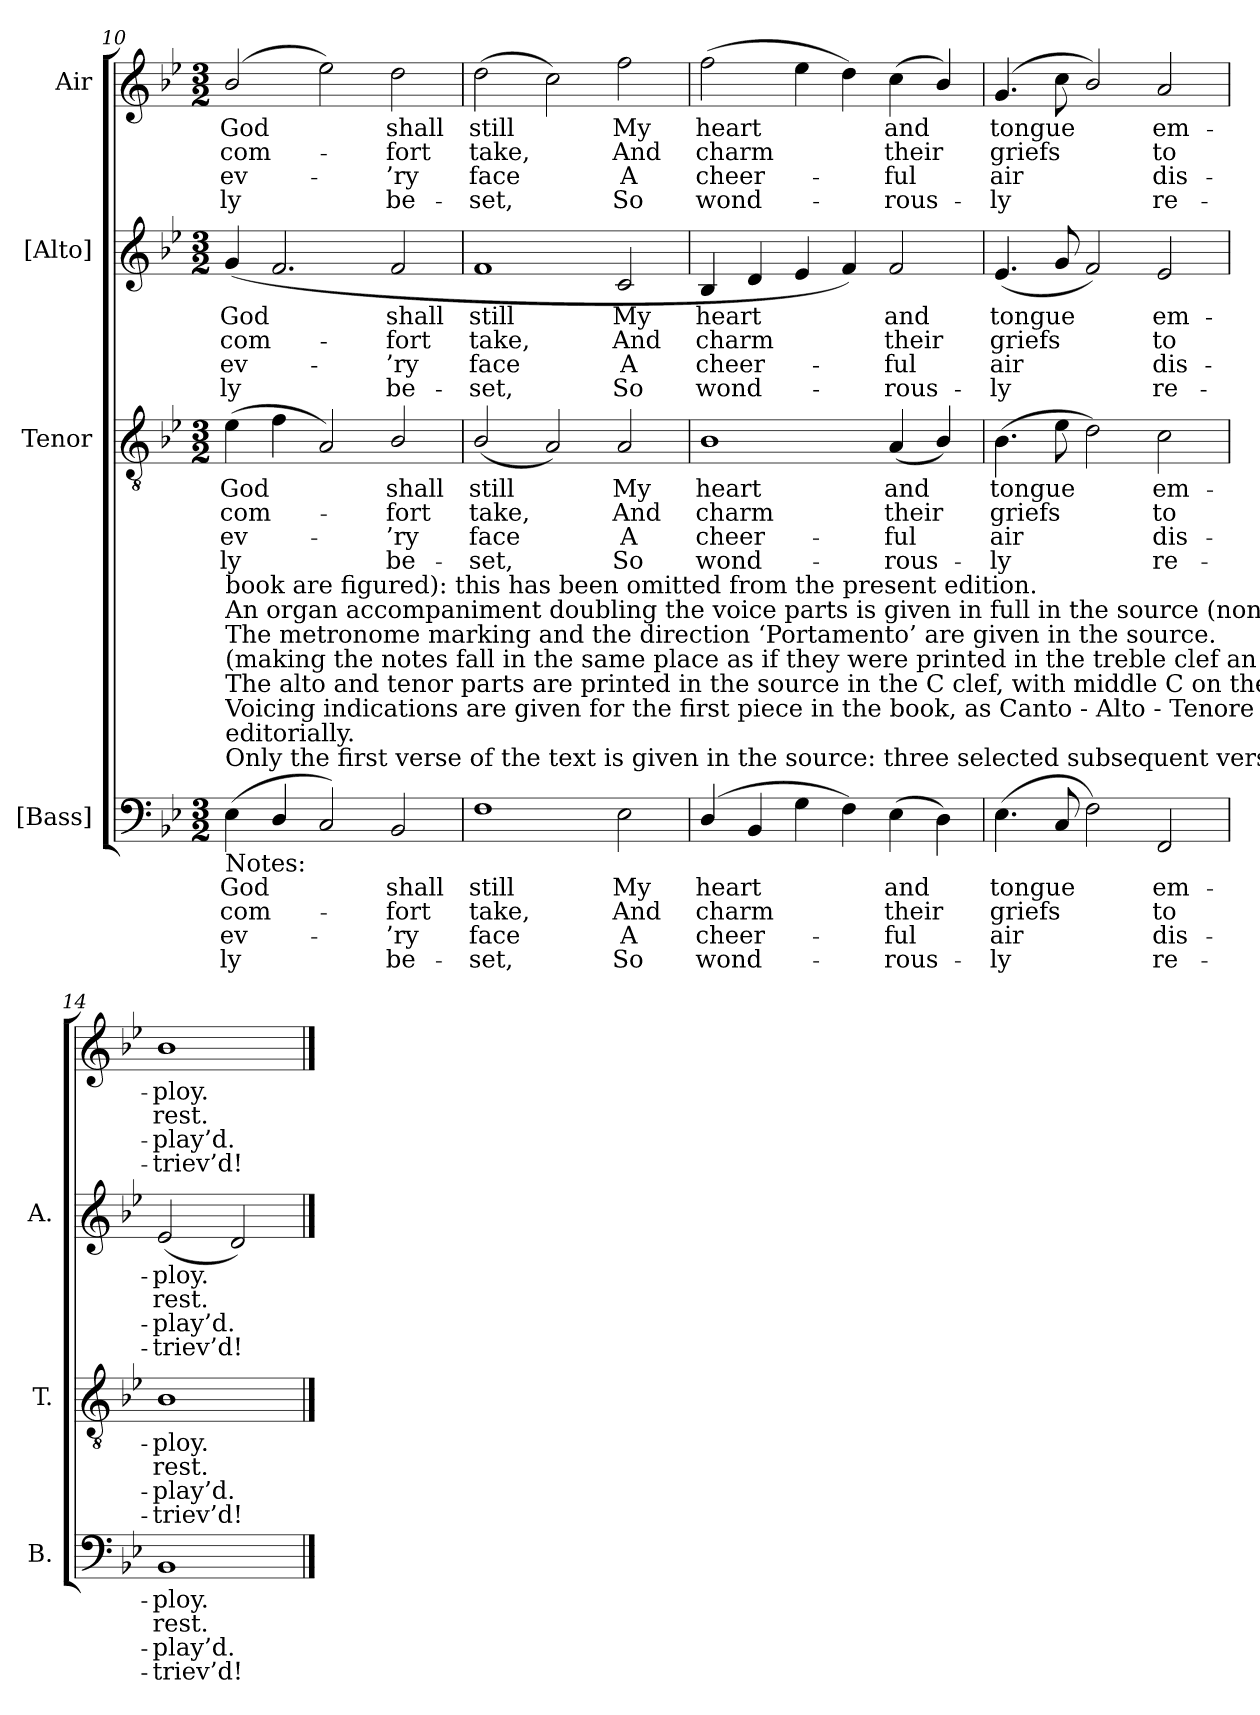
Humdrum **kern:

**kern	**text	**text	**text	**text	**kern	**text	**text	**text	**text	**kern	**text	**text	**text	**text	**kern	**text	**text	**text	**text
*part4	*part4	*part4	*part4	*part4	*part3	*part3	*part3	*part3	*part3	*part2	*part2	*part2	*part2	*part2	*part1	*part1	*part1	*part1	*part1
*staff4	*staff4	*staff4	*staff4	*staff4	*staff3	*staff3	*staff3	*staff3	*staff3	*staff2	*staff2	*staff2	*staff2	*staff2	*staff1	*staff1	*staff1	*staff1	*staff1
*I"[Bass]	*	*	*	*	*I"Tenor	*	*	*	*	*I"[Alto]	*	*	*	*	*I"Air	*	*	*	*
*I'B.	*	*	*	*	*I'T.	*	*	*	*	*I'A.	*	*	*	*	*	*	*	*	*
!!LO:PB:g=z
*clefF4	*	*	*	*	*clefGv2	*	*	*	*	*clefG2	*	*	*	*	*clefG2	*	*	*	*
*	*	*	*	*	*ITrd7c12	*	*	*	*	*	*	*	*	*	*	*	*	*	*
*k[b-e-]	*	*	*	*	*k[b-e-]	*	*	*	*	*k[b-e-]	*	*	*	*	*k[b-e-]	*	*	*	*
*B-:	*	*	*	*	*B-:	*	*	*	*	*B-:	*	*	*	*	*B-:	*	*	*	*
*M3/2	*	*	*	*	*M3/2	*	*	*	*	*M3/2	*	*	*	*	*M3/2	*	*	*	*
=10	=10	=10	=10	=10	=10	=10	=10	=10	=10	=10	=10	=10	=10	=10	=10	=10	=10	=10	=10
!	!LO:LY:b:color=#000000	!LO:LY:b:color=#000000	!LO:LY:b:color=#000000	!LO:LY:b:color=#000000	!	!	!	!	!	!	!	!	!	!	!	!	!	!	!
!	!	!	!	!	!	!LO:LY:b:color=#000000	!LO:LY:b:color=#000000	!LO:LY:b:color=#000000	!LO:LY:b:color=#000000	!	!	!	!	!	!	!	!	!	!
!	!	!	!	!	!	!	!	!	!	!	!LO:LY:b:color=#000000	!LO:LY:b:color=#000000	!LO:LY:b:color=#000000	!LO:LY:b:color=#000000	!	!	!	!	!
!LO:TX:b:t=Notes&colon;	!	!	!	!	!	!	!	!	!	!	!	!	!	!	!	!	!	!	!
!LO:TX:t=Only the first verse of the text is given in the source&colon; three selected subsequent verses have here been added	!	!	!	!	!	!	!	!	!	!	!	!	!	!	!	!	!	!	!
!LO:TX:t=editorially.	!	!	!	!	!	!	!	!	!	!	!	!	!	!	!	!	!	!	!
!LO:TX:t=Voicing indications are given for the first piece in the book, as Canto - Alto - Tenore - Basso - Organo.	!	!	!	!	!	!	!	!	!	!	!	!	!	!	!	!	!	!	!
!LO:TX:t=The alto and tenor parts are printed in the source in the C clef, with middle C on the third space up on the staff	!	!	!	!	!	!	!	!	!	!	!	!	!	!	!	!	!	!	!
!LO:TX:t=(making the notes fall in the same place as if they were printed in the treble clef an octave above sounding pitch).	!	!	!	!	!	!	!	!	!	!	!	!	!	!	!	!	!	!	!
!LO:TX:t=The metronome marking and the direction ‘Portamento’ are given in the source.	!	!	!	!	!	!	!	!	!	!	!	!	!	!	!	!	!	!	!
!LO:TX:t=An organ accompaniment doubling the voice parts is given in full in the source (none of the organ bass parts in the	!	!	!	!	!	!	!	!	!	!	!	!	!	!	!	!	!	!	!
!LO:TX:t=book are figured)&colon; this has been omitted from the present edition.	!	!	!	!	!	!	!	!	!	!	!	!	!	!	!	!	!	!	!
!	!	!	!	!	!	!	!	!	!	!	!	!	!	!	!	!LO:LY:b:color=#000000	!LO:LY:b:color=#000000	!LO:LY:b:color=#000000	!LO:LY:b:color=#000000
(4E-i\	God	com-	-ev-	-ly	(4E-i\	God	com-	-ev-	-ly	(4gi/	God	com-	-ev-	-ly	(2b-i/	God	com-	-ev-	-ly
4Di/	.	.	.	.	4Fi\	.	.	.	.	2.fi/	.	.	.	.	.	.	.	.	.
2Ci/)	.	.	.	.	2AAi/)	.	.	.	.	.	.	.	.	.	2ee-i\)	.	.	.	.
!	!LO:LY:b:color=#000000	!LO:LY:b:color=#000000	!LO:LY:b:color=#000000	!LO:LY:b:color=#000000	!	!	!	!	!	!	!	!	!	!	!	!	!	!	!
!	!	!	!	!	!	!LO:LY:b:color=#000000	!LO:LY:b:color=#000000	!LO:LY:b:color=#000000	!LO:LY:b:color=#000000	!	!	!	!	!	!	!	!	!	!
!	!	!	!	!	!	!	!	!	!	!	!LO:LY:b:color=#000000	!LO:LY:b:color=#000000	!LO:LY:b:color=#000000	!LO:LY:b:color=#000000	!	!	!	!	!
!	!	!	!	!	!	!	!	!	!	!	!	!	!	!	!	!LO:LY:b:color=#000000	!LO:LY:b:color=#000000	!LO:LY:b:color=#000000	!LO:LY:b:color=#000000
2BB-i/	shall	-fort	’ry	be-	2BB-i/	shall	-fort	’ry	be-	2fi/	shall	-fort	’ry	be-	2ddi\	shall	-fort	’ry	be-
=11	=11	=11	=11	=11	=11	=11	=11	=11	=11	=11	=11	=11	=11	=11	=11	=11	=11	=11	=11
!	!LO:LY:b:color=#000000	!LO:LY:b:color=#000000	!LO:LY:b:color=#000000	!LO:LY:b:color=#000000	!	!	!	!	!	!	!	!	!	!	!	!	!	!	!
!	!	!	!	!	!	!LO:LY:b:color=#000000	!LO:LY:b:color=#000000	!LO:LY:b:color=#000000	!LO:LY:b:color=#000000	!	!	!	!	!	!	!	!	!	!
!	!	!	!	!	!	!	!	!	!	!	!LO:LY:b:color=#000000	!LO:LY:b:color=#000000	!LO:LY:b:color=#000000	!LO:LY:b:color=#000000	!	!	!	!	!
!	!	!	!	!	!	!	!	!	!	!	!	!	!	!	!	!LO:LY:b:color=#000000	!LO:LY:b:color=#000000	!LO:LY:b:color=#000000	!LO:LY:b:color=#000000
1Fi	still	take,	-face	set,	(2BB-i/	still	take,	-face	set,	1fi	still	take,	-face	set,	(2ddi\	still	take,	-face	set,
.	.	.	.	.	2AAi/)	.	.	.	.	.	.	.	.	.	2cci\)	.	.	.	.
!	!LO:LY:b:color=#000000	!LO:LY:b:color=#000000	!LO:LY:b:color=#000000	!LO:LY:b:color=#000000	!	!	!	!	!	!	!	!	!	!	!	!	!	!	!
!	!	!	!	!	!	!LO:LY:b:color=#000000	!LO:LY:b:color=#000000	!LO:LY:b:color=#000000	!LO:LY:b:color=#000000	!	!	!	!	!	!	!	!	!	!
!	!	!	!	!	!	!	!	!	!	!	!LO:LY:b:color=#000000	!LO:LY:b:color=#000000	!LO:LY:b:color=#000000	!LO:LY:b:color=#000000	!	!	!	!	!
!	!	!	!	!	!	!	!	!	!	!	!	!	!	!	!	!LO:LY:b:color=#000000	!LO:LY:b:color=#000000	!LO:LY:b:color=#000000	!LO:LY:b:color=#000000
2E-i\	My	And	A	So	2AAi/	My	And	A	So	2ci/	My	And	A	So	2ffi\	My	And	A	So
=12	=12	=12	=12	=12	=12	=12	=12	=12	=12	=12	=12	=12	=12	=12	=12	=12	=12	=12	=12
!	!LO:LY:b:color=#000000	!LO:LY:b:color=#000000	!LO:LY:b:color=#000000	!LO:LY:b:color=#000000	!	!	!	!	!	!	!	!	!	!	!	!	!	!	!
!	!	!	!	!	!	!LO:LY:b:color=#000000	!LO:LY:b:color=#000000	!LO:LY:b:color=#000000	!LO:LY:b:color=#000000	!	!	!	!	!	!	!	!	!	!
!	!	!	!	!	!	!	!	!	!	!	!LO:LY:b:color=#000000	!LO:LY:b:color=#000000	!LO:LY:b:color=#000000	!LO:LY:b:color=#000000	!	!	!	!	!
!	!	!	!	!	!	!	!	!	!	!	!	!	!	!	!	!LO:LY:b:color=#000000	!LO:LY:b:color=#000000	!LO:LY:b:color=#000000	!LO:LY:b:color=#000000
(4Di/	heart	charm	cheer-	-wond-	1BB-i	heart	charm	cheer-	-wond-	4B-i/	heart	charm	cheer-	-wond-	(2ffi\	heart	charm	cheer-	-wond-
4BB-i/	.	.	.	.	.	.	.	.	.	4di/	.	.	.	.	.	.	.	.	.
4Gi\	.	.	.	.	.	.	.	.	.	4e-i/	.	.	.	.	4ee-i\	.	.	.	.
4Fi\)	.	.	.	.	.	.	.	.	.	4fi/)	.	.	.	.	4ddi\)	.	.	.	.
!	!LO:LY:b:color=#000000	!LO:LY:b:color=#000000	!LO:LY:b:color=#000000	!LO:LY:b:color=#000000	!	!	!	!	!	!	!	!	!	!	!	!	!	!	!
!	!	!	!	!	!	!LO:LY:b:color=#000000	!LO:LY:b:color=#000000	!LO:LY:b:color=#000000	!LO:LY:b:color=#000000	!	!	!	!	!	!	!	!	!	!
!	!	!	!	!	!	!	!	!	!	!	!LO:LY:b:color=#000000	!LO:LY:b:color=#000000	!LO:LY:b:color=#000000	!LO:LY:b:color=#000000	!	!	!	!	!
!	!	!	!	!	!	!	!	!	!	!	!	!	!	!	!	!LO:LY:b:color=#000000	!LO:LY:b:color=#000000	!LO:LY:b:color=#000000	!LO:LY:b:color=#000000
(4E-i\	and	their	-ful	rous-	(4AAi/	and	their	-ful	rous-	2fi/	and	their	-ful	rous-	(4cci\	and	their	-ful	rous-
4Di\)	.	.	.	.	4BB-i/)	.	.	.	.	.	.	.	.	.	4b-i/)	.	.	.	.
=13	=13	=13	=13	=13	=13	=13	=13	=13	=13	=13	=13	=13	=13	=13	=13	=13	=13	=13	=13
!	!LO:LY:b:color=#000000	!LO:LY:b:color=#000000	!LO:LY:b:color=#000000	!LO:LY:b:color=#000000	!	!	!	!	!	!	!	!	!	!	!	!	!	!	!
!	!	!	!	!	!	!LO:LY:b:color=#000000	!LO:LY:b:color=#000000	!LO:LY:b:color=#000000	!LO:LY:b:color=#000000	!	!	!	!	!	!	!	!	!	!
!	!	!	!	!	!	!	!	!	!	!	!LO:LY:b:color=#000000	!LO:LY:b:color=#000000	!LO:LY:b:color=#000000	!LO:LY:b:color=#000000	!	!	!	!	!
!	!	!	!	!	!	!	!	!	!	!	!	!	!	!	!	!LO:LY:b:color=#000000	!LO:LY:b:color=#000000	!LO:LY:b:color=#000000	!LO:LY:b:color=#000000
(4.E-i\	tongue	griefs	-air	ly	(4.BB-i\	tongue	griefs	-air	ly	(4.e-i/	tongue	griefs	-air	ly	(4.gi/	tongue	griefs	-air	ly
8Ci/	.	.	.	.	8E-i\	.	.	.	.	8gi/	.	.	.	.	8cci\	.	.	.	.
2Fi\)	.	.	.	.	2Di\)	.	.	.	.	2fi/)	.	.	.	.	2b-i/)	.	.	.	.
!	!LO:LY:b:color=#000000	!LO:LY:b:color=#000000	!LO:LY:b:color=#000000	!LO:LY:b:color=#000000	!	!	!	!	!	!	!	!	!	!	!	!	!	!	!
!	!	!	!	!	!	!LO:LY:b:color=#000000	!LO:LY:b:color=#000000	!LO:LY:b:color=#000000	!LO:LY:b:color=#000000	!	!	!	!	!	!	!	!	!	!
!	!	!	!	!	!	!	!	!	!	!	!LO:LY:b:color=#000000	!LO:LY:b:color=#000000	!LO:LY:b:color=#000000	!LO:LY:b:color=#000000	!	!	!	!	!
!	!	!	!	!	!	!	!	!	!	!	!	!	!	!	!	!LO:LY:b:color=#000000	!LO:LY:b:color=#000000	!LO:LY:b:color=#000000	!LO:LY:b:color=#000000
2FFi/	em-	to	dis-	-re-	2Ci\	em-	to	dis-	-re-	2e-i/	em-	to	dis-	-re-	2ai/	em-	to	dis-	-re-
=14	=14	=14	=14	=14	=14	=14	=14	=14	=14	=14	=14	=14	=14	=14	=14	=14	=14	=14	=14
!	!LO:LY:b:color=#000000	!LO:LY:b:color=#000000	!LO:LY:b:color=#000000	!LO:LY:b:color=#000000	!	!	!	!	!	!	!	!	!	!	!	!	!	!	!
!	!	!	!	!	!	!LO:LY:b:color=#000000	!LO:LY:b:color=#000000	!LO:LY:b:color=#000000	!LO:LY:b:color=#000000	!	!	!	!	!	!	!	!	!	!
!	!	!	!	!	!	!	!	!	!	!	!LO:LY:b:color=#000000	!LO:LY:b:color=#000000	!LO:LY:b:color=#000000	!LO:LY:b:color=#000000	!	!	!	!	!
!	!	!	!	!	!	!	!	!	!	!	!	!	!	!	!	!LO:LY:b:color=#000000	!LO:LY:b:color=#000000	!LO:LY:b:color=#000000	!LO:LY:b:color=#000000
1BB-i	-ploy.	rest.	-play’d.	triev’d!	1BB-i	-ploy.	rest.	-play’d.	triev’d!	(2e-i/	-ploy.	rest.	-play’d.	triev’d!	1b-i	-ploy.	rest.	-play’d.	triev’d!
.	.	.	.	.	.	.	.	.	.	2di/)	.	.	.	.	.	.	.	.	.
==	==	==	==	==	==	==	==	==	==	==	==	==	==	==	==	==	==	==	==
*-	*-	*-	*-	*-	*-	*-	*-	*-	*-	*-	*-	*-	*-	*-	*-	*-	*-	*-	*-
